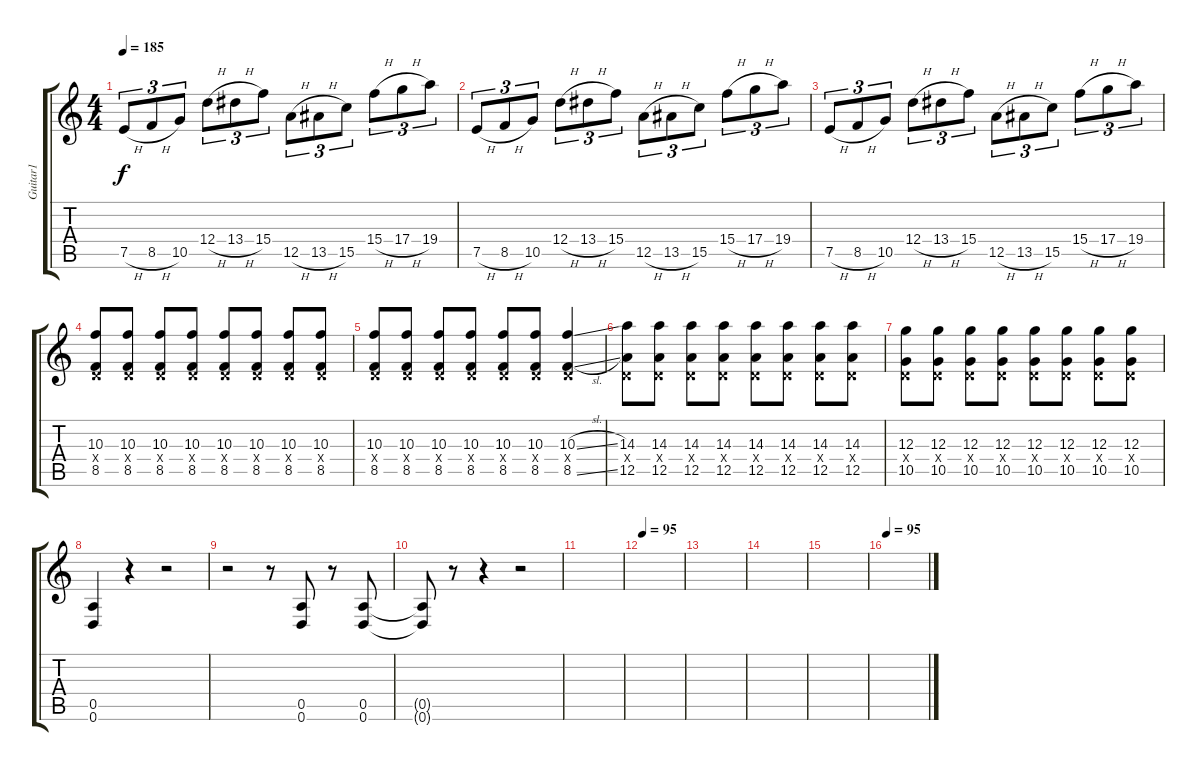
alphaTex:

\track ("Guitar1" "Guitar1") {instrument distortionguitar}
\staff {score tabs}
\tuning (E4 B3 G3 D3 A2 D2) {hide}
\ts (4 4)
\tempo 185
\clef g2
\ks c
7.5{h}.8{tu (3 2) dy f} 8.5{h}.8{tu (3 2)} 10.5.8{tu (3 2)} 12.4{h}.8{tu (3 2)} 13.4{h}.8{tu (3 2)} 15.4.8{tu (3 2)} 12.5{h}.8{tu (3 2)} 13.5{h}.8{tu (3 2)} 15.5.8{tu (3 2)} 15.4{h}.8{tu (3 2)} 17.4{h}.8{tu (3 2)} 19.4.8{tu (3 2)} |
7.5{h}.8{tu (3 2)} 8.5{h}.8{tu (3 2)} 10.5.8{tu (3 2)} 12.4{h}.8{tu (3 2)} 13.4{h}.8{tu (3 2)} 15.4.8{tu (3 2)} 12.5{h}.8{tu (3 2)} 13.5{h}.8{tu (3 2)} 15.5.8{tu (3 2)} 15.4{h}.8{tu (3 2)} 17.4{h}.8{tu (3 2)} 19.4.8{tu (3 2)} |
7.5{h}.8{tu (3 2)} 8.5{h}.8{tu (3 2)} 10.5.8{tu (3 2)} 12.4{h}.8{tu (3 2)} 13.4{h}.8{tu (3 2)} 15.4.8{tu (3 2)} 12.5{h}.8{tu (3 2)} 13.5{h}.8{tu (3 2)} 15.5.8{tu (3 2)} 15.4{h}.8{tu (3 2)} 17.4{h}.8{tu (3 2)} 19.4.8{tu (3 2)} |
(10.3 0.4{x} 8.5).8 (10.3 0.4{x} 8.5).8 (10.3 0.4{x} 8.5).8 (10.3 0.4{x} 8.5).8 (10.3 0.4{x} 8.5).8 (10.3 0.4{x} 8.5).8 (10.3 0.4{x} 8.5).8 (10.3 0.4{x} 8.5).8 |
(10.3 0.4{x} 8.5).8 (10.3 0.4{x} 8.5).8 (10.3 0.4{x} 8.5).8 (10.3 0.4{x} 8.5).8 (10.3 0.4{x} 8.5).8 (10.3 0.4{x} 8.5).8 (10.3{sl} 0.4{x} 8.5{sl}).4 |
(14.3 0.4{x} 12.5).8 (14.3 0.4{x} 12.5).8 (14.3 0.4{x} 12.5).8 (14.3 0.4{x} 12.5).8 (14.3 0.4{x} 12.5).8 (14.3 0.4{x} 12.5).8 (14.3 0.4{x} 12.5).8 (14.3 0.4{x} 12.5).8 |
(12.3 0.4{x} 10.5).8 (12.3 0.4{x} 10.5).8 (12.3 0.4{x} 10.5).8 (12.3 0.4{x} 10.5).8 (12.3 0.4{x} 10.5).8 (12.3 0.4{x} 10.5).8 (12.3 0.4{x} 10.5).8 (12.3 0.4{x} 10.5).8 |
(0.5 0.6).4 r.4 r.2 |
r.2 r.8 (0.5 0.6).8 r.8 (0.5 0.6).8 |
(0.5{t} 0.6{t}).8 r.8 r.4 r.2 |
|
\tempo 95
|
|
|
|
\tempo 95
